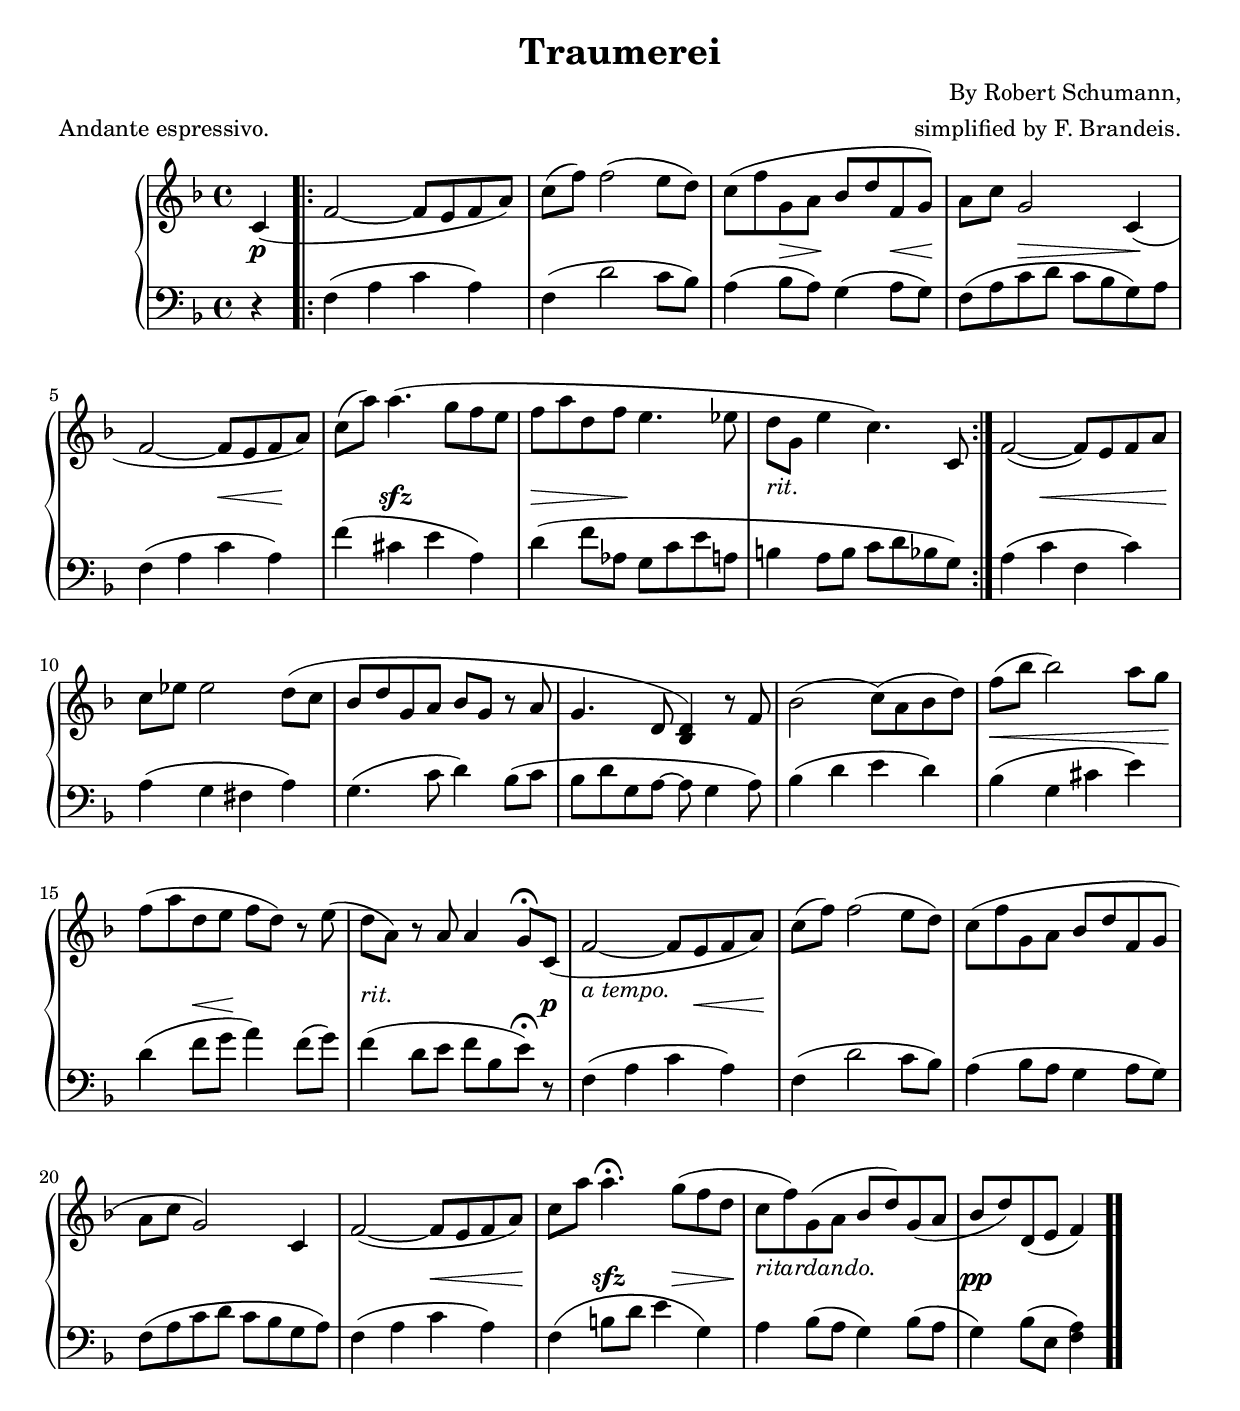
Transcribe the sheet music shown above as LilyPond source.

     \version "2.4.2"
\header {
       title = "Traumerei"
       composer = "By Robert Schumann,"
       arranger = "simplified by F. Brandeis."
       meter = "Andante espressivo."
     }

     global = {
        \time 4/4
        \key f \major
     }

     upper = \relative c' {
       \clef treble

       \partial 4*1
       c4(
       \repeat volta 2 { f2~ f8 e f a)
       c( f) f2( e8 d)
       c( f g, a bes d f, g)
       a c g2 c,4(
       f2~ f8 e f a)
       c( a') a4.( g8 f e
       f a d, f e4. ees8
       d g, e'4 c4.) c,8 }
       f2~( f8) e f a
       c ees ees2 d8( c
       bes d g, a bes g r a g4. d8 <bes d>4) r8 f'
       bes2( c8)( a bes d)
       f( bes bes2) a8 g
       f( a d, e f d) r e(
       d a) r a a4 g8\fermata c,(
       f2~ f8 e f a)
       c( f) f2( e8 d)
       c( f g, a bes d f, g
       a c g2) c,4
       f2~( f8 e f a)
       c a' a4.\fermata g8( f d
       c f) g,( a bes d) g,( a
       bes d) d,( e f4) \bar ".|."
     }

     lower = \relative c {
       \clef bass

       \partial 4*1
       r4
       \repeat volta 2 { f( a c a)
       f( d'2 c8 bes)
       a4( bes8 a) g4( a8 g)
       f( a c d c bes g) a
       f4( a c a)
       f'( cis e a,)
       d( f8 aes, g c e a,
       b4 a8 b c d bes g) }
       a4( c f, c')
       a( g fis a)
       g4.( c8 d4) bes8( c
       bes d g, a~ a g4 a8)
       bes4( d e d)
       bes( g cis e)
       d( f8 g a4) f8( g)
       f4( d8 e f bes, e)\fermata r
       f,4( a c a)
       f( d'2 c8 bes)
       a4( bes8 a g4 a8 g)
       f( a c d c bes g a)
       f4( a c a)
       f( b8 d e4 g,)
       a bes8( a g4) bes8( a
       g4) bes8( e, <f a>4) \bar ".|."
     }

     dynamics = {
       \partial 4*1
       s4\p
       \repeat volta 2 { s1
       s
       s4 s8\> s\! s4 s8\< s\!
       s4 s2\> s8\! s
       s2 s4\< s\!
       s4 s\sfz s2
       s4.\> s8\! s2
       s1^\markup { \italic rit. } }
       s4 s\< s s8 s\!
       s1
       s
       s
       s
       s2..\< s8\!
       s4 s8\< s\! s2
       s2..^\markup { \italic rit. } s8\p
       s2^\markup { \italic a tempo. } s8 s\< s s\!
       s1
       s
       s
       s2 s4.\< s8\!
       s4 s4.\sfz s8\> s s\!
       s1^\markup { ritardando. }
       s\pp
     }

     tempomod = {
       \partial 4*1
       s4
       \repeat volta 2 { s1 s s s s s s
       s8 \tempo 4=58 s \tempo 4=56 s \tempo 4=54 s \tempo 4=52 s \tempo 4=50 s \tempo 4=48 s \tempo 4=46 s \tempo 4=60 }
       s1 s s s s s s
       s8 \tempo 4=57 s \tempo 4=54 s \tempo 4=51 s \tempo 4=48 s \tempo 4=45 s \tempo 4=20 s \tempo 4=40 s \tempo 4=60
       s1 s s s s
       s2 \tempo 4=35 s8 \tempo 4=60 s4.
       s8 \tempo 4=59 s \tempo 4=58 s \tempo 4=57 s \tempo 4=56 s \tempo 4=55 s \tempo 4=54 s \tempo 4=53 s \tempo 4=52
       s8 \tempo 4=51 s \tempo 4=50 s \tempo 4=49 s \tempo 4=48 s \tempo 4=47 s \tempo 4=46 s4
     }


     \score {
       \context PianoStaff <<
         \context Staff=upper \global \upper
         \context Dynamics=dynamics \dynamics
         \context Staff=lower <<
           \global
           \lower
         >>
       >>
       \layout {
         \context {
           \type "Engraver_group_engraver"
           \name Dynamics
           \alias Voice % So that \cresc works, for example.
           \consists "Output_property_engraver"

           minimumVerticalExtent = #'(-1 . 1)

           \consists "Script_engraver"
           \consists "Dynamic_engraver"
           \consists "Text_engraver"

           \override TextScript #'font-size = #2
           \override TextScript #'font-shape = #'italic
           \override DynamicText #'extra-offset = #'(0 . 2.5)
           \override Hairpin #'extra-offset = #'(0 . 2.5)

           \consists "Skip_event_swallow_translator"

           \consists "Axis_group_engraver"
         }
         \context {
           \PianoStaff
           \accepts Dynamics
           \override VerticalAlignment #'forced-distance = #7
         }
       }
     }

     \score {
       \unfoldrepeats {
       \context PianoStaff <<
          \context Staff=upper \global \upper
         \context Dynamics=dynamics \dynamics
         \context Staff=lower <<
           {\global \lower }
           \tempomod
         >>
       >> }
       \midi { \tempo 4=60
         \context {
           \type "Performer_group_performer"
           \name Dynamics
           \consists "Span_dynamic_performer"
           \consists "Dynamic_performer"
         }
         \context {
           \PianoStaff
           \accepts Dynamics
         }
       }
     }
